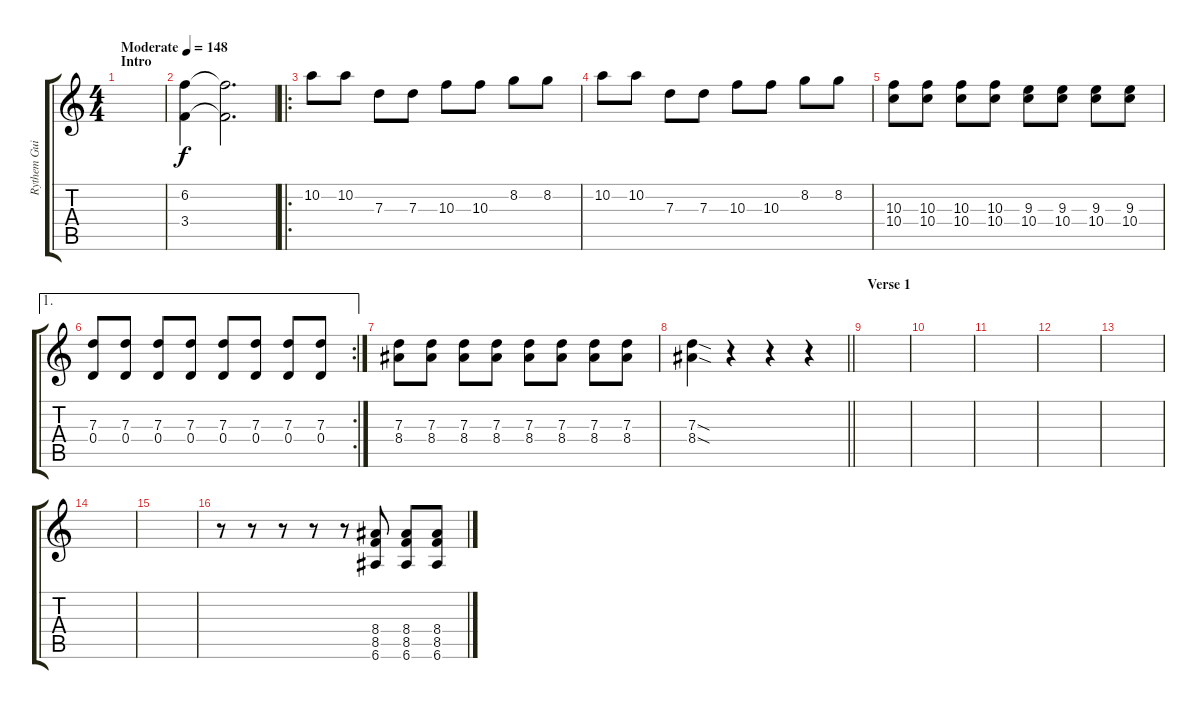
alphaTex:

\track ("Rythem Guitar " "Rythem Gui") {instrument distortionguitar}
\staff {score tabs}
\tuning (E4 B3 G3 D3 A2 E2) {hide}
\ts (4 4)
\section ("" "Intro")
\tempo (148 "Moderate")
\clef g2
\ks c
|
(6.2 3.4).4{volume 14} (6.2{t} 3.4{t}).2{d} |
\ro
10.2.8 10.2.8 7.3.8 7.3.8 10.3.8 10.3.8 8.2.8 8.2.8 |
10.2.8 10.2.8 7.3.8 7.3.8 10.3.8 10.3.8 8.2.8 8.2.8 |
(10.3 10.4).8 (10.3 10.4).8 (10.3 10.4).8 (10.3 10.4).8 (9.3 10.4).8 (9.3 10.4).8 (9.3 10.4).8 (9.3 10.4).8 |
\ae 1
\rc 2
(7.3 0.4).8 (7.3 0.4).8 (7.3 0.4).8 (7.3 0.4).8 (7.3 0.4).8 (7.3 0.4).8 (7.3 0.4).8 (7.3 0.4).8 |
(7.3 8.4).8 (7.3 8.4).8 (7.3 8.4).8 (7.3 8.4).8 (7.3 8.4).8 (7.3 8.4).8 (7.3 8.4).8 (7.3 8.4).8 |
\barLineRight lightlight
(7.3{sod} 8.4{sod}).4{volume 10} r.4 r.4 r.4 |
\section ("" "Verse 1")
|
|
|
|
|
|
|
r.8 r.8 r.8 r.8 r.8 (8.4 8.5 6.6).8 (8.4 8.5 6.6).8 (8.4 8.5 6.6).8
